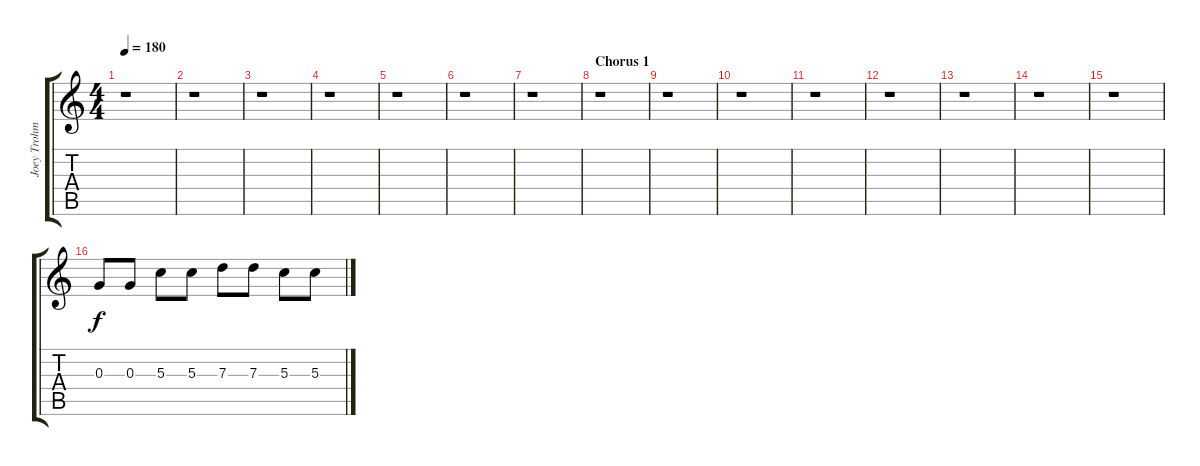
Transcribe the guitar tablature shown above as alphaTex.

\track ("Joey Trohman (Lead Guitar)" "Joey Trohm") {instrument acousticguitarsteel}
\staff {score tabs}
\tuning (E4 B3 G3 D3 A2 E2) {hide}
\ts (4 4)
\tempo 180
\clef g2
\ks c
r.1{dy f} |
r.1 |
r.1 |
r.1 |
r.1 |
r.1 |
r.1 |
\section ("" "Chorus 1")
r.1 |
r.1 |
r.1 |
r.1 |
r.1 |
r.1 |
r.1 |
r.1 |
0.3.8 0.3.8 5.3.8 5.3.8 7.3.8 7.3.8 5.3.8 5.3.8
